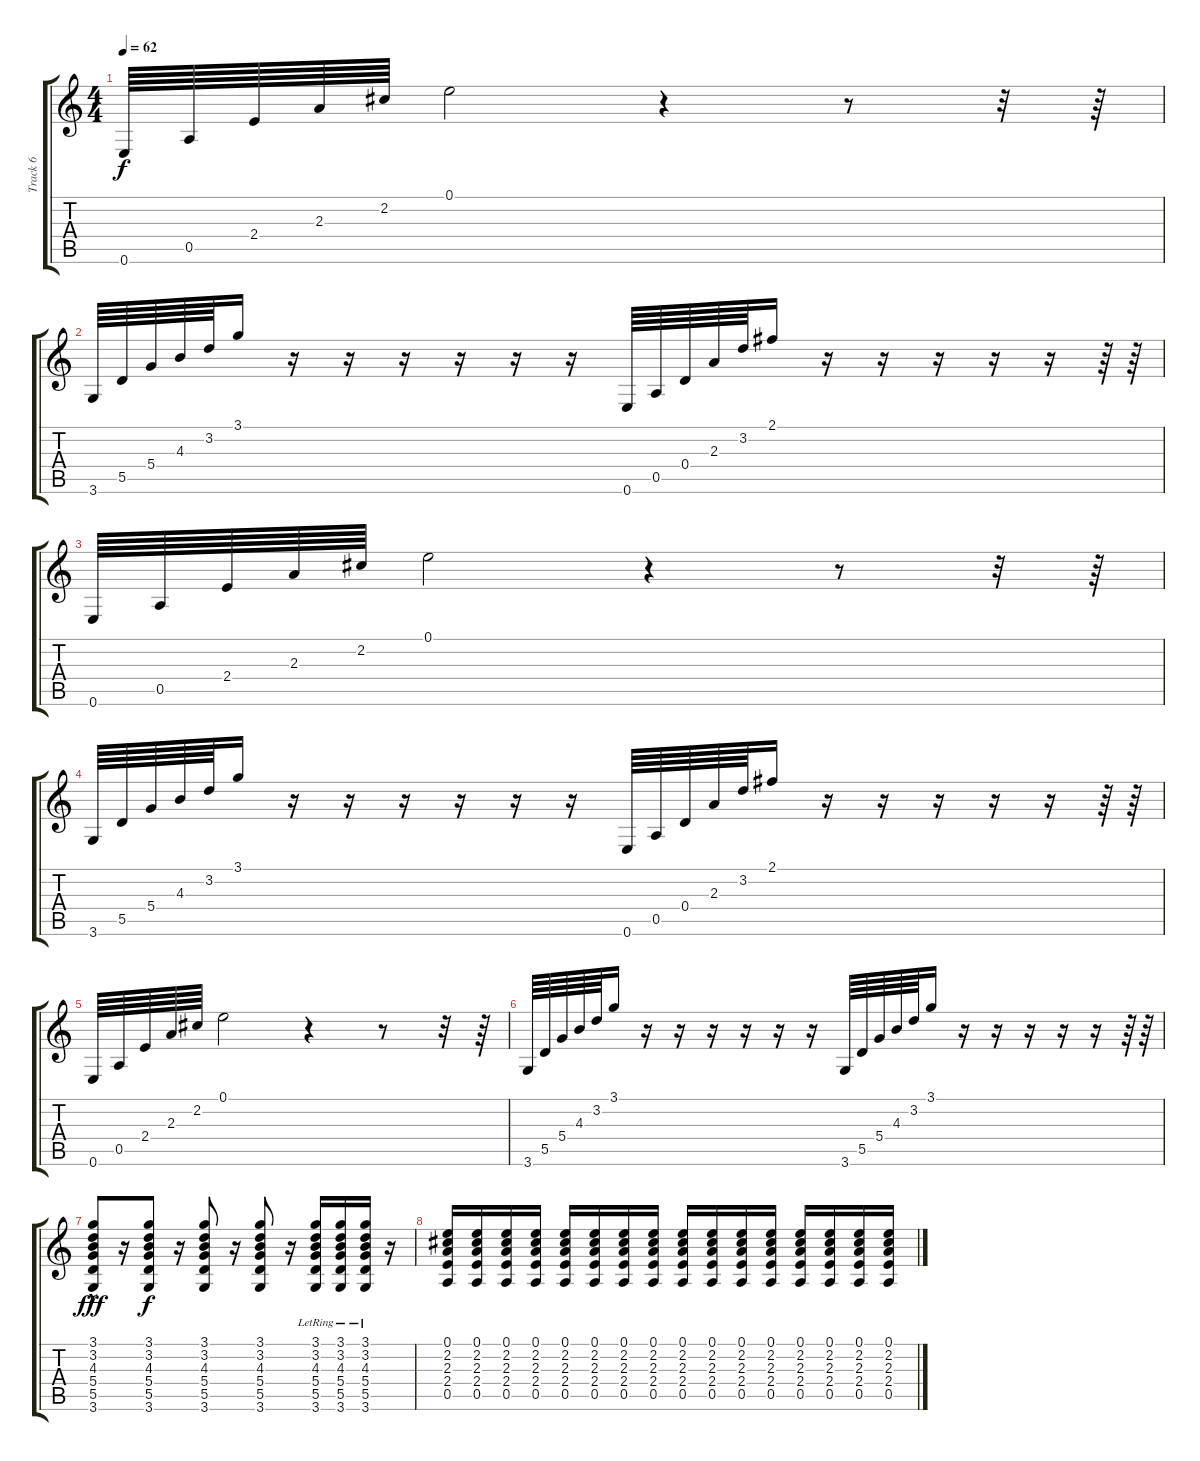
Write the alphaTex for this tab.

\track ("Track 6" "Track 6") {instrument electricguitarclean}
\staff {score tabs}
\tuning (E4 B3 G3 D3 A2 E2) {hide}
\ts (4 4)
\tempo 62
\clef g2
\ks c
0.6.64{dy f} 0.5.64 2.4.64 2.3.64 2.2.64 0.1.2 r.4 r.8 r.32 r.64 |
3.6.64 5.5.64 5.4.64 4.3.64 3.2.64 3.1.16 r.16 r.16 r.16 r.16 r.16 r.16 0.6.64 0.5.64 0.4.64 2.3.64 3.2.64 2.1.16 r.16 r.16 r.16 r.16 r.16 r.64 r.64 |
0.6.64 0.5.64 2.4.64 2.3.64 2.2.64 0.1.2 r.4 r.8 r.32 r.64 |
3.6.64 5.5.64 5.4.64 4.3.64 3.2.64 3.1.16 r.16 r.16 r.16 r.16 r.16 r.16 0.6.64 0.5.64 0.4.64 2.3.64 3.2.64 2.1.16 r.16 r.16 r.16 r.16 r.16 r.64 r.64 |
0.6.64 0.5.64 2.4.64 2.3.64 2.2.64 0.1.2 r.4 r.8 r.32 r.64 |
3.6.64 5.5.64 5.4.64 4.3.64 3.2.64 3.1.16 r.16 r.16 r.16 r.16 r.16 r.16 3.6.64 5.5.64 5.4.64 4.3.64 3.2.64 3.1.16 r.16 r.16 r.16 r.16 r.16 r.64 r.64 |
(3.1 3.2 4.3 5.4{hac} 5.5 3.6).8{dy fff} r.16 (3.1 3.2 4.3 5.4 5.5 3.6).8{dy f} r.16 (3.1 3.2 4.3 5.4 5.5 3.6).8 r.16 (3.1 3.2 4.3 5.4 5.5 3.6).8 r.16 (3.1{lr} 3.2{lr} 4.3{lr} 5.4{lr} 5.5{lr} 3.6{lr}).16 (3.1{lr} 3.2{lr} 4.3{lr} 5.4{lr} 5.5{lr} 3.6{lr}).16 (3.1{lr} 3.2{lr} 4.3{lr} 5.4{lr} 5.5{lr} 3.6{lr}).16 r.16 |
(0.1 2.2 2.3 2.4 0.5).16 (0.1 2.2 2.3 2.4 0.5).16 (0.1 2.2 2.3 2.4 0.5).16 (0.1 2.2 2.3 2.4 0.5).16 (0.1 2.2 2.3 2.4 0.5).16 (0.1 2.2 2.3 2.4 0.5).16 (0.1 2.2 2.3 2.4 0.5).16 (0.1 2.2 2.3 2.4 0.5).16 (0.1 2.2 2.3 2.4 0.5).16 (0.1 2.2 2.3 2.4 0.5).16 (0.1 2.2 2.3 2.4 0.5).16 (0.1 2.2 2.3 2.4 0.5).16 (0.1 2.2 2.3 2.4 0.5).16 (0.1 2.2 2.3 2.4 0.5).16 (0.1 2.2 2.3 2.4 0.5).16 (0.1 2.2 2.3 2.4 0.5).16
